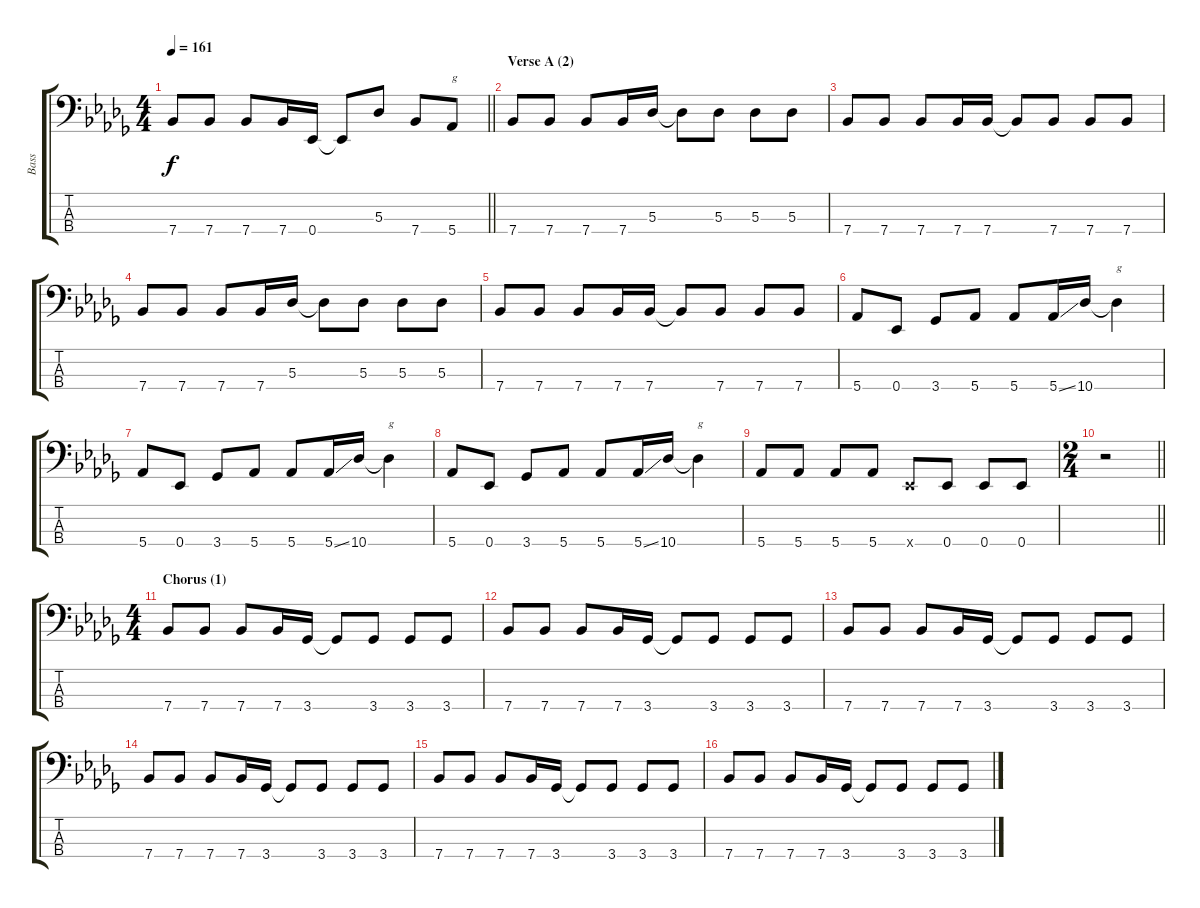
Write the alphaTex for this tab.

\track ("Bass" "Bass") {instrument electricbasspick}
\staff {score tabs}
\tuning (Gb2 Db2 Ab1 Eb1) {hide}
\ts (4 4)
\tempo 161
\clef f4
\barLineRight lightlight
\ks bbminor
7.4.8{dy f} 7.4.8 7.4.8 7.4.16 0.4.16 0.4{t}.8 5.3.8 7.4.8 5.4.8{txt "g"} |
\section ("" "Verse A (2)")
7.4.8 7.4.8 7.4.8 7.4.16 5.3.16 5.3{t}.8 5.3.8 5.3.8 5.3.8 |
7.4.8 7.4.8 7.4.8 7.4.16 7.4.16 7.4{t}.8 7.4.8 7.4.8 7.4.8 |
7.4.8 7.4.8 7.4.8 7.4.16 5.3.16 5.3{t}.8 5.3.8 5.3.8 5.3.8 |
7.4.8 7.4.8 7.4.8 7.4.16 7.4.16 7.4{t}.8 7.4.8 7.4.8 7.4.8 |
5.4.8 0.4.8 3.4.8 5.4.8 5.4.8 5.4{ss}.16 10.4.16 10.4{t}.4{txt "g"} |
5.4.8 0.4.8 3.4.8 5.4.8 5.4.8 5.4{ss}.16 10.4.16 10.4{t}.4{txt "g"} |
5.4.8 0.4.8 3.4.8 5.4.8 5.4.8 5.4{ss}.16 10.4.16 10.4{t}.4{txt "g"} |
5.4.8 5.4.8 5.4.8 5.4.8 0.4{x}.8 0.4.8 0.4.8 0.4.8 |
\ts (2 4)
\barLineRight lightlight
r.2 |
\ts (4 4)
\section ("" "Chorus (1)")
7.4.8 7.4.8 7.4.8 7.4.16 3.4.16 3.4{t}.8 3.4.8 3.4.8 3.4.8 |
7.4.8 7.4.8 7.4.8 7.4.16 3.4.16 3.4{t}.8 3.4.8 3.4.8 3.4.8 |
7.4.8 7.4.8 7.4.8 7.4.16 3.4.16 3.4{t}.8 3.4.8 3.4.8 3.4.8 |
7.4.8 7.4.8 7.4.8 7.4.16 3.4.16 3.4{t}.8 3.4.8 3.4.8 3.4.8 |
7.4.8 7.4.8 7.4.8 7.4.16 3.4.16 3.4{t}.8 3.4.8 3.4.8 3.4.8 |
7.4.8 7.4.8 7.4.8 7.4.16 3.4.16 3.4{t}.8 3.4.8 3.4.8 3.4.8
